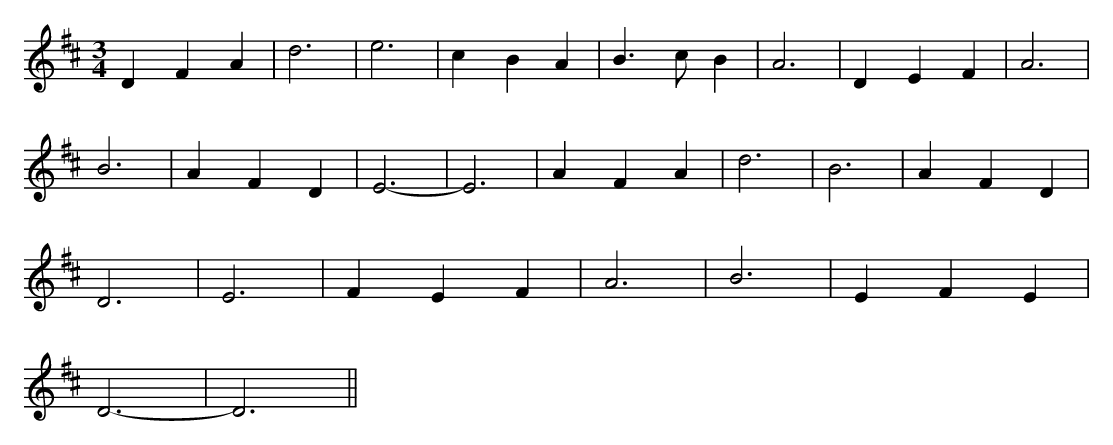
X:1
M:3/4
K:D
D2 F2 A2|d6|e6|c2 B2 A2|B3 c B2|A6|D2 E2 F2|A6|
B6|A2 F2 D2|E6-|E6|A2 F2 A2|d6|B6|A2 F2 D2|
D6|E6|F2 E2 F2|A6|B6|E2 F2 E2|
D6-|D6||
